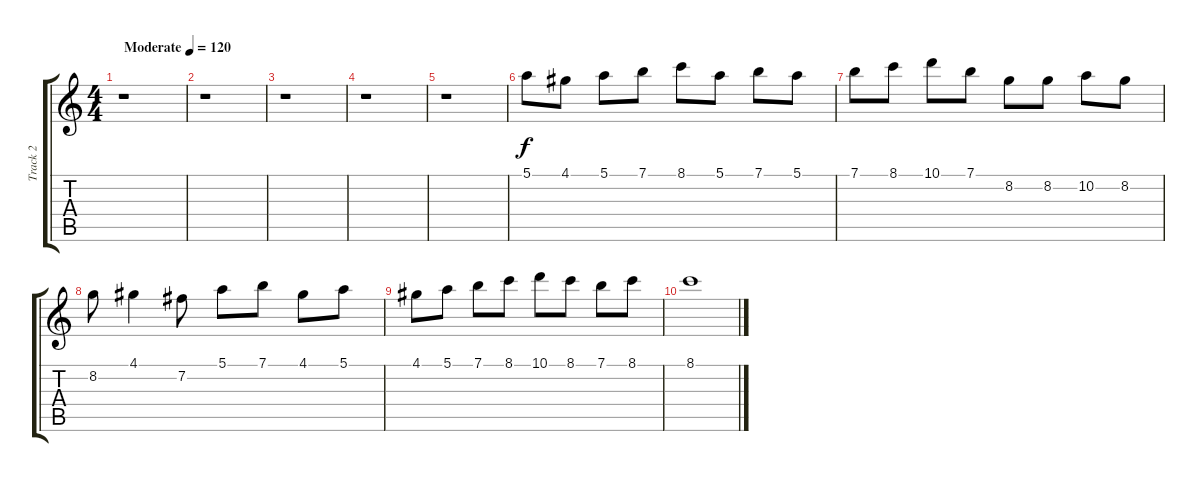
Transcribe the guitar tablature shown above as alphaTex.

\track ("Track 2" "Track 2") {instrument acousticguitarsteel}
\staff {score tabs}
\tuning (E4 B3 G3 D3 A2 E2) {hide}
\ts (4 4)
\tempo (120 "Moderate")
\clef g2
\ks c
r.1{dy f instrument acousticguitarsteel} |
r.1 |
r.1 |
r.1 |
r.1 |
5.1.8 4.1.8 5.1.8 7.1.8 8.1.8 5.1.8 7.1.8 5.1.8 |
7.1.8 8.1.8 10.1.8 7.1.8 8.2.8 8.2.8 10.2.8 8.2.8 |
8.2.8 4.1.4 7.2.8 5.1.8 7.1.8 4.1.8 5.1.8 |
4.1.8 5.1.8 7.1.8 8.1.8 10.1.8 8.1.8 7.1.8 8.1.8 |
8.1.1
